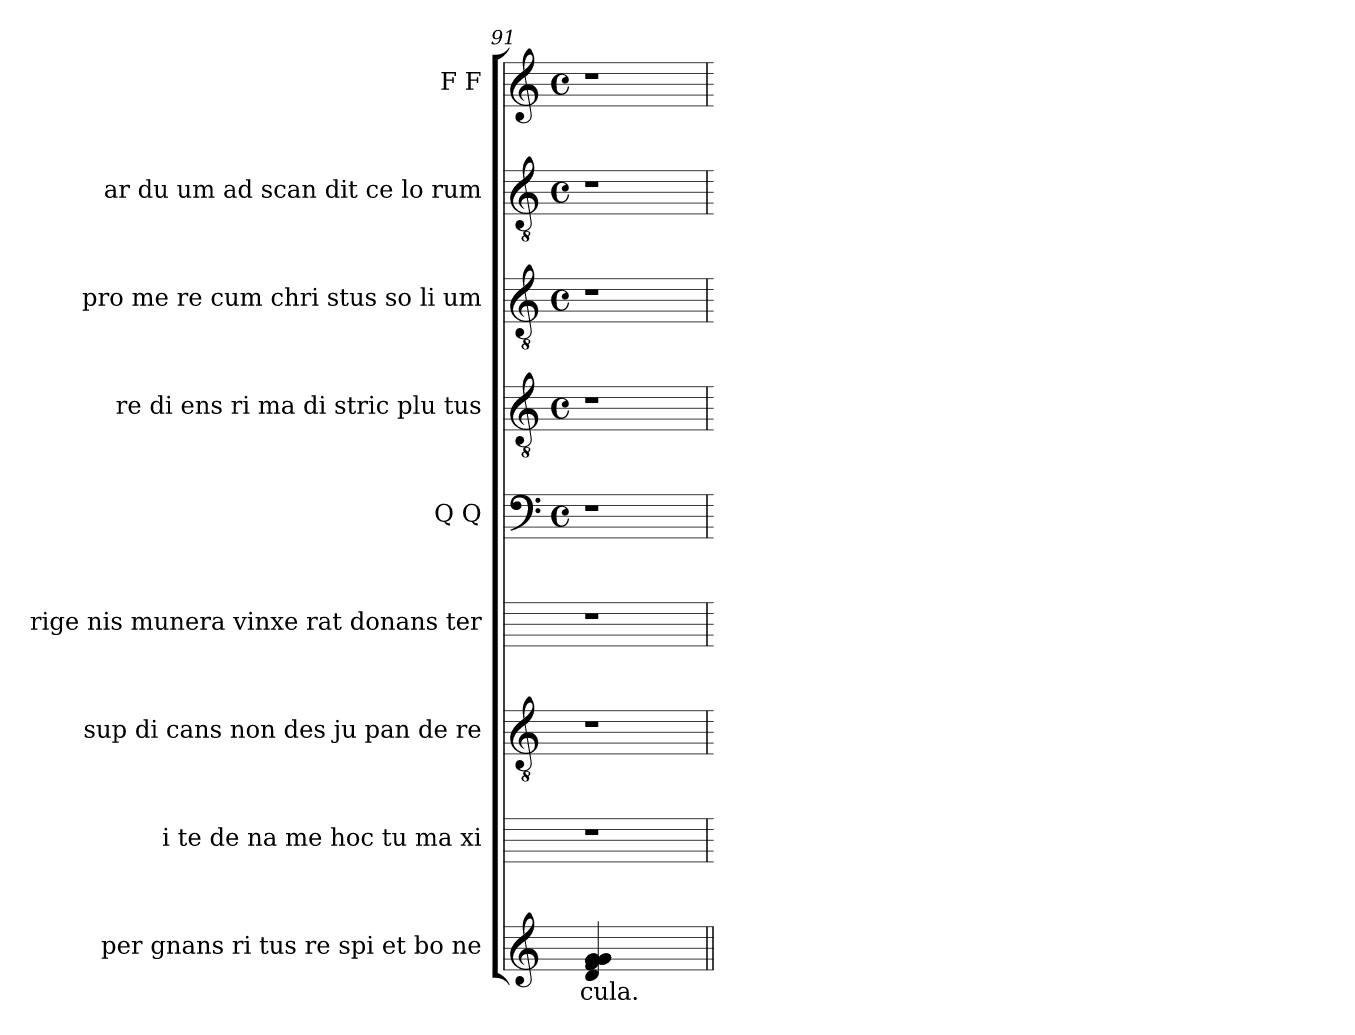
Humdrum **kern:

**kern	**text	**kern	**kern	**kern	**kern	**kern	**kern	**kern	**kern
*part9	*part9	*part8	*part7	*part6	*part5	*part4	*part3	*part2	*part1
*staff9	*staff9	*staff8	*staff7	*staff6	*staff5	*staff4	*staff3	*staff2	*staff1
*I"per  gnans  ri tus re  spi  et bo ne	*	*I"i  te de  na  me hoc tu  ma xi	*I"sup  di cans non des  ju  pan de re	*I"rige nis munera  vinxe rat donans ter	*I"Q  Q	*I"re di ens  ri ma di stric  plu  tus	*I"pro me re cum chri  stus so li um	*I"ar du um  ad  scan dit  ce lo rum	*I"F  F
*	*	*	*I'P	*	*	*	*I'Ch	*	*
!!LO:LB:g=z
*	*	*	*clefGv2	*	*clefF4	*clefGv2	*clefGv2	*clefGv2	*clefG2
*	*	*	*	*	*M4/4	*M4/4	*M4/4	*M4/4	*M4/4
*	*	*	*	*	*met(c)	*met(c)	*met(c)	*met(c)	*met(c)
=91	=91	=91	=91	=91	=91	=91	=91	=91	=91
!	!LO:LY:b	!	!	!	!	!	!	!	!
4d/ 4g/ 4g/ 4f/ 4g/ 4g/	-cula.	1r	1r	1r	1r	1r	1r	1r	1r
2.ryy	.	.	.	.	.	.	.	.	.
=||	=	=	=	=	=	=	=	=	=
*-	*-	*-	*-	*-	*-	*-	*-	*-	*-
